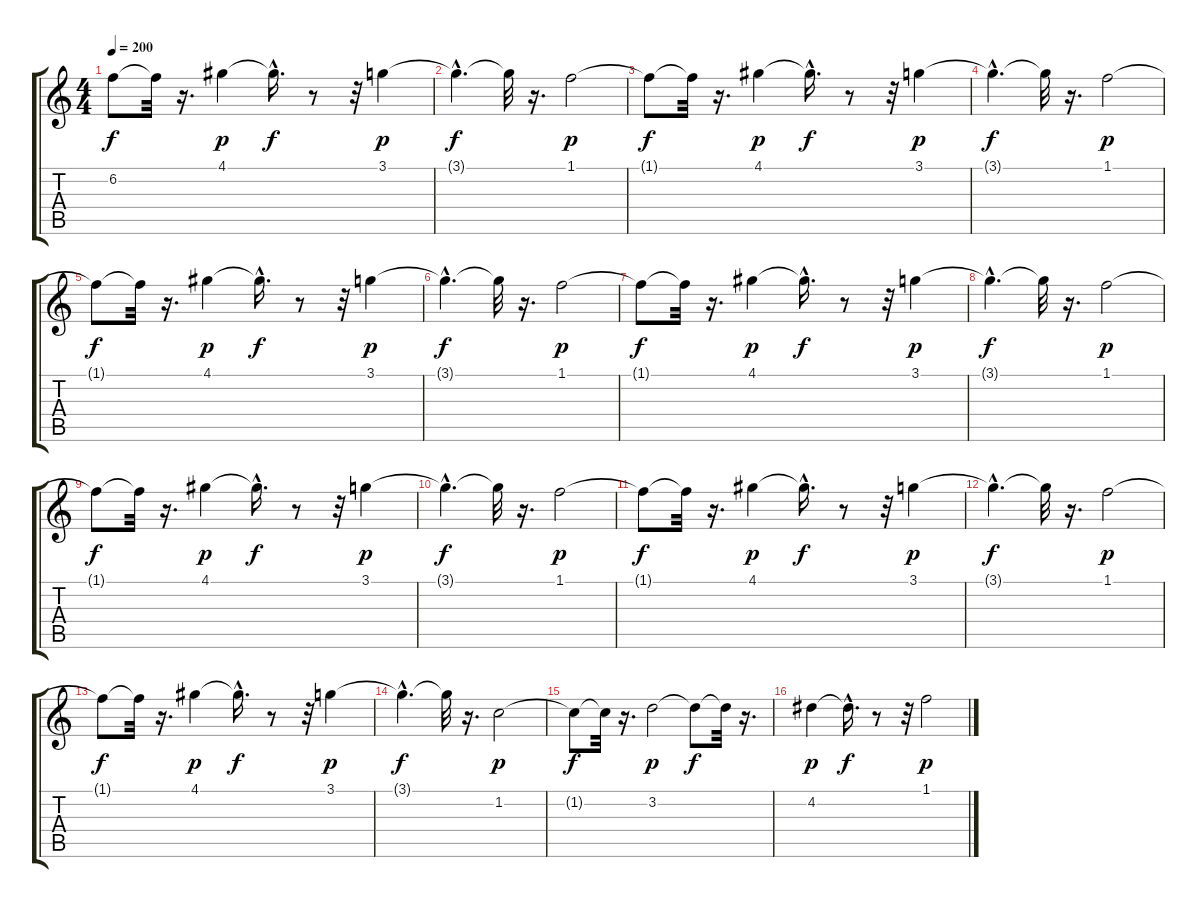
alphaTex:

\track "" {instrument distortionguitar}
\staff {score tabs}
\tuning (E4 B3 G3 D3 A2 E2) {hide}
\ts (4 4)
\tempo 200
\clef g2
\ks c
6.2{t}.8{dy f} 6.2{t}.32 r.16{d} 4.1.4{dy p} 4.1{hac t}.16{d dy f} r.8 r.32 3.1.4{dy p} |
3.1{hac t}.4{d dy f} 3.1{t}.32 r.16{d} 1.1.2{dy p} |
1.1{t}.8{dy f} 1.1{t}.32 r.16{d} 4.1.4{dy p} 4.1{hac t}.16{d dy f} r.8 r.32 3.1.4{dy p} |
3.1{hac t}.4{d dy f} 3.1{t}.32 r.16{d} 1.1.2{dy p} |
1.1{t}.8{dy f} 1.1{t}.32 r.16{d} 4.1.4{dy p} 4.1{hac t}.16{d dy f} r.8 r.32 3.1.4{dy p} |
3.1{hac t}.4{d dy f} 3.1{t}.32 r.16{d} 1.1.2{dy p} |
1.1{t}.8{dy f} 1.1{t}.32 r.16{d} 4.1.4{dy p} 4.1{hac t}.16{d dy f} r.8 r.32 3.1.4{dy p} |
3.1{hac t}.4{d dy f} 3.1{t}.32 r.16{d} 1.1.2{dy p} |
1.1{t}.8{dy f} 1.1{t}.32 r.16{d} 4.1.4{dy p} 4.1{hac t}.16{d dy f} r.8 r.32 3.1.4{dy p} |
3.1{hac t}.4{d dy f} 3.1{t}.32 r.16{d} 1.1.2{dy p} |
1.1{t}.8{dy f} 1.1{t}.32 r.16{d} 4.1.4{dy p} 4.1{hac t}.16{d dy f} r.8 r.32 3.1.4{dy p} |
3.1{hac t}.4{d dy f} 3.1{t}.32 r.16{d} 1.1.2{dy p} |
1.1{t}.8{dy f} 1.1{t}.32 r.16{d} 4.1.4{dy p} 4.1{hac t}.16{d dy f} r.8 r.32 3.1.4{dy p} |
3.1{hac t}.4{d dy f} 3.1{t}.32 r.16{d} 1.2.2{dy p} |
1.2{t}.8{dy f} 1.2{t}.32 r.16{d} 3.2.2{dy p} 3.2{t}.8{dy f} 3.2{t}.32 r.16{d} |
4.2.4{dy p} 4.2{hac t}.16{d dy f} r.8 r.32 1.1.2{dy p}
